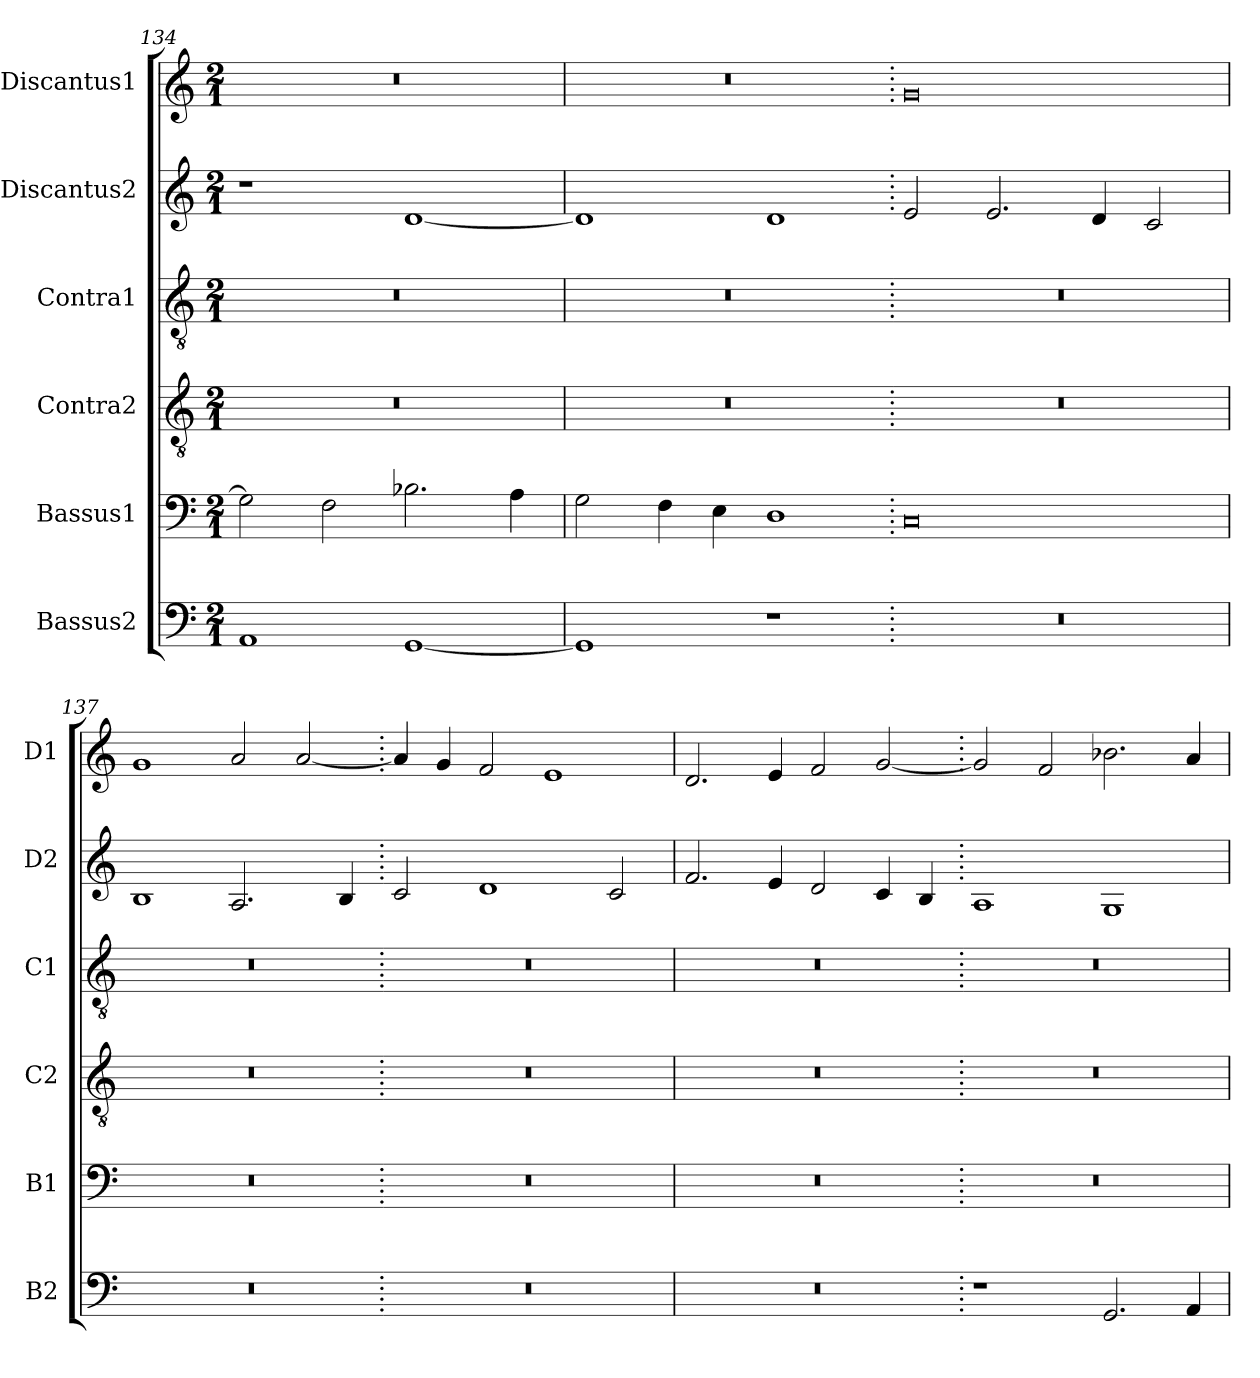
**kern	**kern	**kern	**kern	**kern	**kern
*part6	*part5	*part4	*part3	*part2	*part1
*staff6	*staff5	*staff4	*staff3	*staff2	*staff1
*I"Bassus2	*I"Bassus1	*I"Contra2	*I"Contra1	*I"Discantus2	*I"Discantus1
*I'B2	*I'B1	*I'C2	*I'C1	*I'D2	*I'D1
*clefF4	*clefF4	*clefGv2	*clefGv2	*clefG2	*clefG2
*k[]	*k[]	*k[]	*k[]	*k[]	*k[]
*M2/1	*M2/1	*M2/1	*M2/1	*M2/1	*M2/1
=134	=134	=134	=134	=134	=134
1AA	2G\]	0r	0r	1r	0r
.	2F\	.	.	.	.
[1GG	2.B-X\	.	.	[1d	.
.	4A\	.	.	.	.
=135	=135	=135	=135	=135	=135
1GG]	2G\	0r	0r	1d]	0r
.	4F\	.	.	.	.
.	4E\	.	.	.	.
1r	1D	.	.	1d	.
=136.	=136.	=136.	=136.	=136.	=136.
0r	0C	0r	0r	2e/	0g
.	.	.	.	2.e/	.
.	.	.	.	4d/	.
.	.	.	.	2c/	.
=137	=137	=137	=137	=137	=137
0r	0r	0r	0r	1B	1g
.	.	.	.	2.A/	2a/
.	.	.	.	.	[2a/
.	.	.	.	4B/	.
=138.	=138.	=138.	=138.	=138.	=138.
0r	0r	0r	0r	2c/	4a/]
.	.	.	.	.	4g/
.	.	.	.	1d	2f/
.	.	.	.	.	1e
.	.	.	.	2c/	.
=139	=139	=139	=139	=139	=139
0r	0r	0r	0r	2.f/	2.d/
.	.	.	.	4e/	4e/
.	.	.	.	2d/	2f/
.	.	.	.	4c/	[2g/
.	.	.	.	4B/	.
=140.	=140.	=140.	=140.	=140.	=140.
1r	0r	0r	0r	1A	2g/]
.	.	.	.	.	2f/
2.GG/	.	.	.	1G	2.b-X\
4AA/	.	.	.	.	4a/
=	=	=	=	=	=
*-	*-	*-	*-	*-	*-
